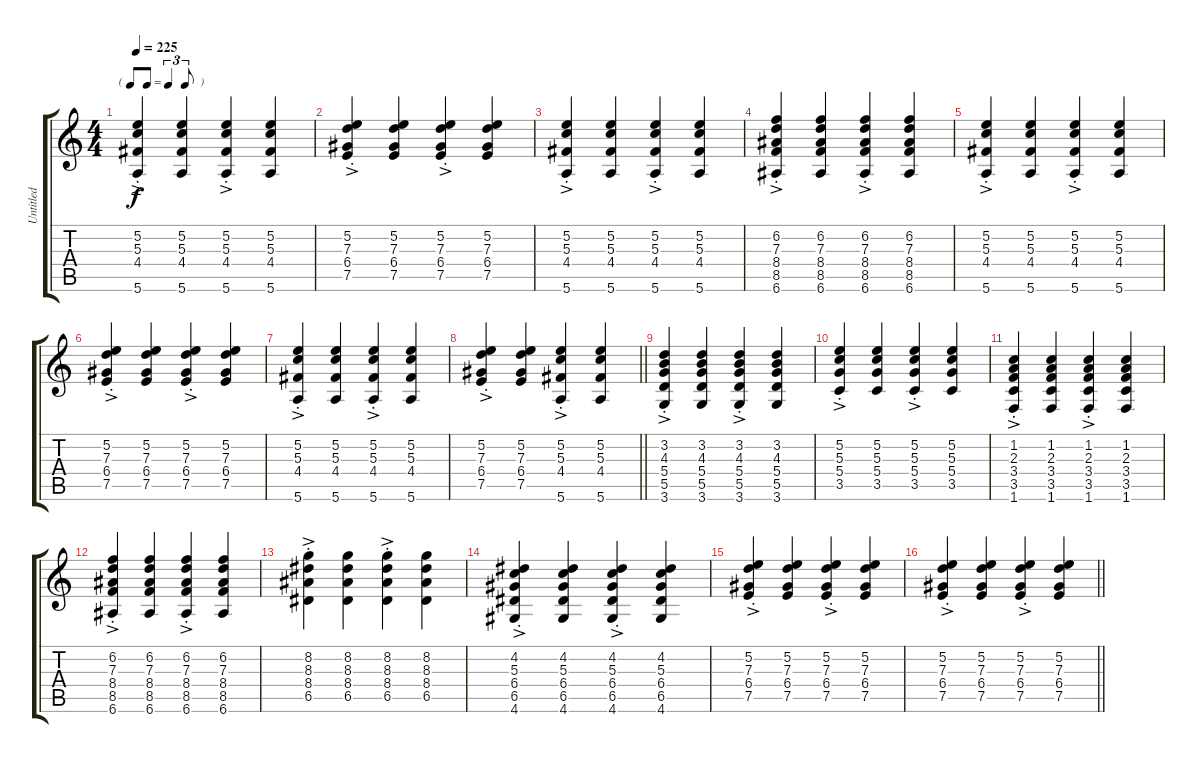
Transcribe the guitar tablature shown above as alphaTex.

\track ("Untitled" "Untitled") {instrument acousticguitarnylon}
\staff {score tabs}
\tuning (E4 B3 G3 D3 A2 E2) {hide}
\ts (4 4)
\tf triplet8th
\tempo 225
\clef g2
\ks c
(5.2{ac st} 5.3{ac st} 4.4{ac st} 5.6{ac st}).4{dy f} (5.2 5.3 4.4 5.6).4 (5.2{ac st} 5.3{ac st} 4.4{ac st} 5.6{ac st}).4 (5.2 5.3 4.4 5.6).4 |
(5.2{ac st} 7.3{ac st} 6.4{ac st} 7.5{ac st}).4 (5.2 7.3 6.4 7.5).4 (5.2{ac st} 7.3{ac st} 6.4{ac st} 7.5{ac st}).4 (5.2 7.3 6.4 7.5).4 |
(5.2{ac st} 5.3{ac st} 4.4{ac st} 5.6{ac st}).4 (5.2 5.3 4.4 5.6).4 (5.2{ac st} 5.3{ac st} 4.4{ac st} 5.6{ac st}).4 (5.2 5.3 4.4 5.6).4 |
(6.2{ac st} 7.3{ac st} 8.4{ac st} 8.5{ac st} 6.6{ac st}).4 (6.2 7.3 8.4 8.5 6.6).4 (6.2{ac st} 7.3{ac st} 8.4{ac st} 8.5{ac st} 6.6{ac st}).4 (6.2 7.3 8.4 8.5 6.6).4 |
(5.2{ac st} 5.3{ac st} 4.4{ac st} 5.6{ac st}).4 (5.2 5.3 4.4 5.6).4 (5.2{ac st} 5.3{ac st} 4.4{ac st} 5.6{ac st}).4 (5.2 5.3 4.4 5.6).4 |
(5.2{ac st} 7.3{ac st} 6.4{ac st} 7.5{ac st}).4 (5.2 7.3 6.4 7.5).4 (5.2{ac st} 7.3{ac st} 6.4{ac st} 7.5{ac st}).4 (5.2 7.3 6.4 7.5).4 |
(5.2{ac st} 5.3{ac st} 4.4{ac st} 5.6{ac st}).4 (5.2 5.3 4.4 5.6).4 (5.2{ac st} 5.3{ac st} 4.4{ac st} 5.6{ac st}).4 (5.2 5.3 4.4 5.6).4 |
\barLineRight lightlight
(5.2{ac st} 7.3{ac st} 6.4{ac st} 7.5{ac st}).4 (5.2 7.3 6.4 7.5).4 (5.2{ac st} 5.3{ac st} 4.4{ac st} 5.6{ac st}).4 (5.2 5.3 4.4 5.6).4 |
(3.2{ac st} 4.3{ac st} 5.4{ac st} 5.5{ac st} 3.6{ac st}).4 (3.2 4.3 5.4 5.5 3.6).4 (3.2{ac st} 4.3{ac st} 5.4{ac st} 5.5{ac st} 3.6{ac st}).4 (3.2 4.3 5.4 5.5 3.6).4 |
(5.2{ac st} 5.3{ac st} 5.4{ac st} 3.5{ac st}).4 (5.2 5.3 5.4 3.5).4 (5.2{ac st} 5.3{ac st} 5.4{ac st} 3.5{ac st}).4 (5.2 5.3 5.4 3.5).4 |
(1.2{ac st} 2.3{ac st} 3.4{ac st} 3.5{ac st} 1.6{ac st}).4 (1.2 2.3 3.4 3.5 1.6).4 (1.2{ac st} 2.3{ac st} 3.4{ac st} 3.5{ac st} 1.6{ac st}).4 (1.2 2.3 3.4 3.5 1.6).4 |
(6.2{ac st} 7.3{ac st} 8.4{ac st} 8.5{ac st} 6.6{ac st}).4 (6.2 7.3 8.4 8.5 6.6).4 (6.2{ac st} 7.3{ac st} 8.4{ac st} 8.5{ac st} 6.6{ac st}).4 (6.2 7.3 8.4 8.5 6.6).4 |
(8.2{ac st} 8.3{ac st} 8.4{ac st} 6.5{ac st}).4 (8.2 8.3 8.4 6.5).4 (8.2{ac st} 8.3{ac st} 8.4{ac st} 6.5{ac st}).4 (8.2 8.3 8.4 6.5).4 |
(4.2{ac st} 5.3{ac st} 6.4{ac st} 6.5{ac st} 4.6{ac st}).4 (4.2 5.3 6.4 6.5 4.6).4 (4.2{ac st} 5.3{ac st} 6.4{ac st} 6.5{ac st} 4.6{ac st}).4 (4.2 5.3 6.4 6.5 4.6).4 |
(5.2{ac st} 7.3{ac st} 6.4{ac st} 7.5{ac st}).4 (5.2 7.3 6.4 7.5).4 (5.2{ac st} 7.3{ac st} 6.4{ac st} 7.5{ac st}).4 (5.2 7.3 6.4 7.5).4 |
\barLineRight lightlight
(5.2{ac st} 7.3{ac st} 6.4{ac st} 7.5{ac st}).4 (5.2 7.3 6.4 7.5).4 (5.2{ac st} 7.3{ac st} 6.4{ac st} 7.5{ac st}).4 (5.2 7.3 6.4 7.5).4
